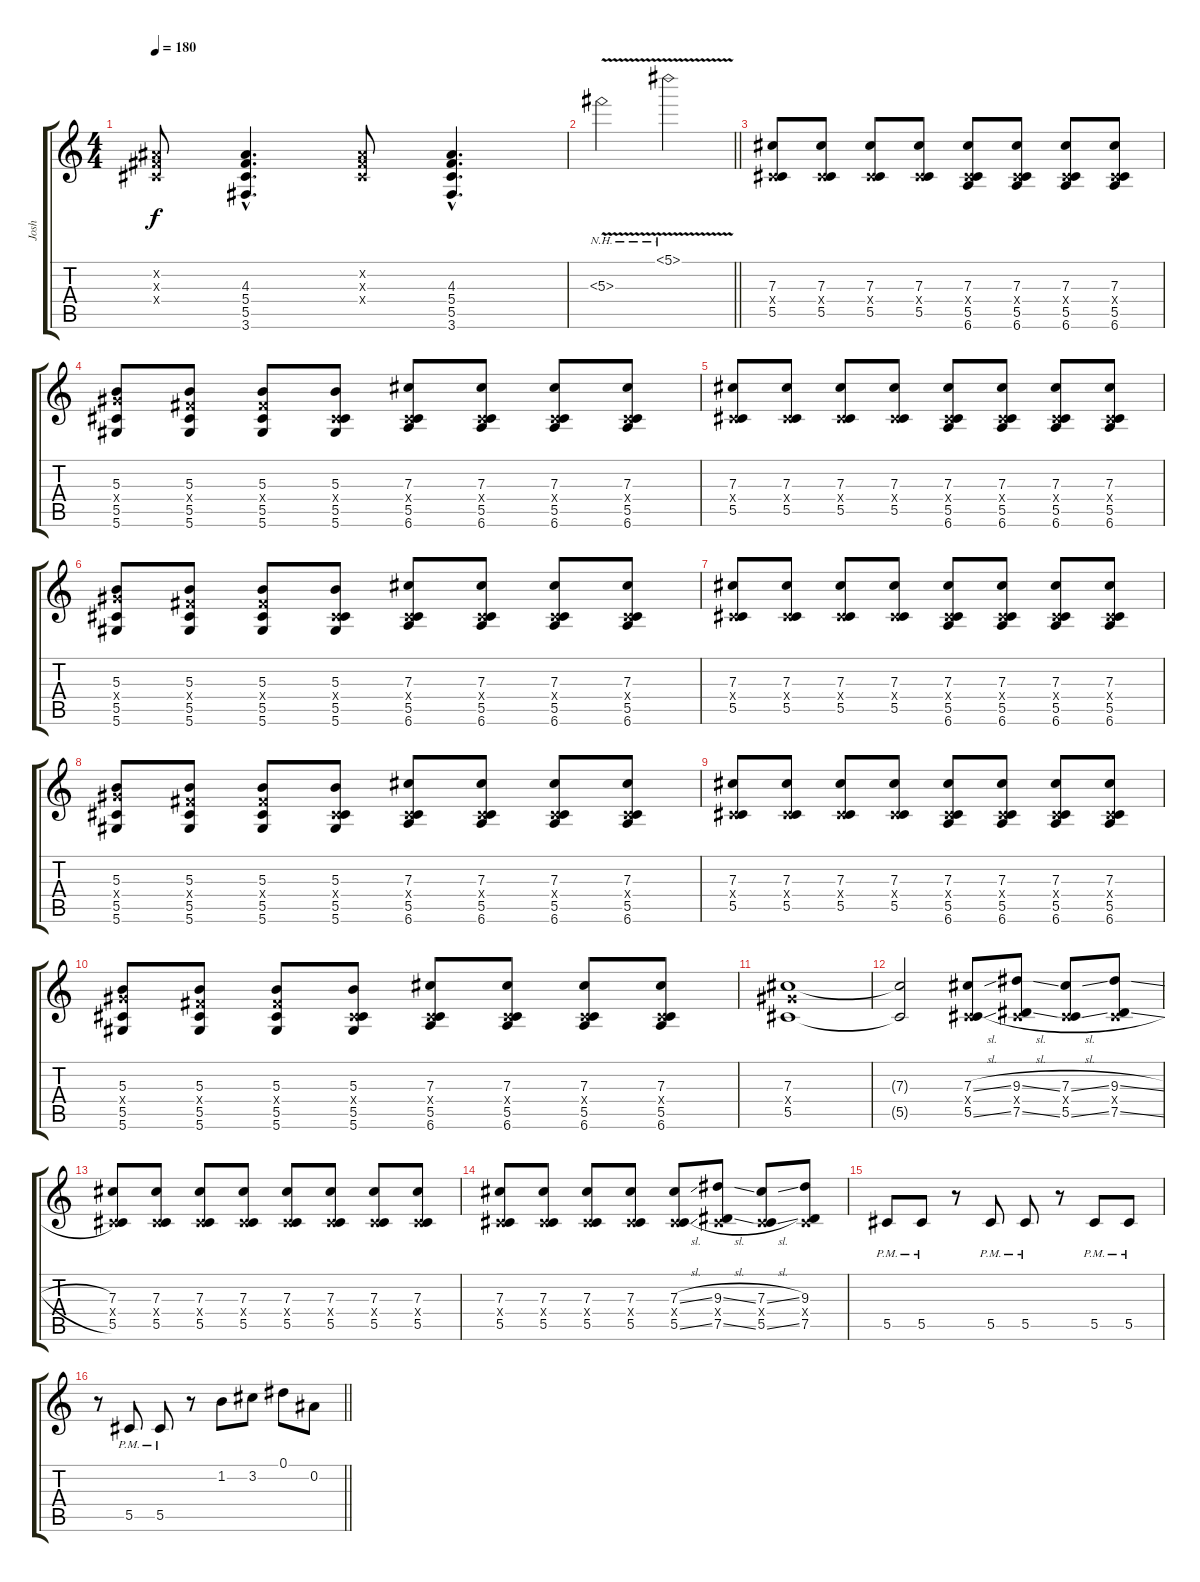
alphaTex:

\track ("Josh" "Josh") {instrument distortionguitar}
\staff {score tabs}
\tuning (Eb4 Bb3 Gb3 Db3 Ab2 Eb2) {hide}
\ts (4 4)
\tempo 180
\clef g2
\ks c
(0.2{x} 0.3{x} 0.4{x}).8{dy f} (4.3{hac} 5.4{hac} 5.5{hac} 3.6{hac}).4{d} (0.2{x} 0.3{x} 0.4{x}).8 (4.3{hac} 5.4{hac} 5.5{hac} 3.6{hac}).4{d} |
\barLineRight lightlight
5.3{nh v}.2 5.1{nh v}.2 |
\section ("" "")
(7.3 0.4{x} 5.5).8 (7.3 0.4{x} 5.5).8 (7.3 0.4{x} 5.5).8 (7.3 0.4{x} 5.5).8 (7.3 0.4{x} 5.5 6.6).8 (7.3 0.4{x} 5.5 6.6).8 (7.3 0.4{x} 5.5 6.6).8 (7.3 0.4{x} 5.5 6.6).8 |
(5.3 7.4{x} 5.5 5.6).8 (5.3 5.4{x} 5.5 5.6).8 (5.3 5.4{x} 5.5 5.6).8 (5.3 0.4{x} 5.5 5.6).8 (7.3 0.4{x} 5.5 6.6).8 (7.3 0.4{x} 5.5 6.6).8 (7.3 0.4{x} 5.5 6.6).8 (7.3 0.4{x} 5.5 6.6).8 |
(7.3 0.4{x} 5.5).8 (7.3 0.4{x} 5.5).8 (7.3 0.4{x} 5.5).8 (7.3 0.4{x} 5.5).8 (7.3 0.4{x} 5.5 6.6).8 (7.3 0.4{x} 5.5 6.6).8 (7.3 0.4{x} 5.5 6.6).8 (7.3 0.4{x} 5.5 6.6).8 |
(5.3 7.4{x} 5.5 5.6).8 (5.3 5.4{x} 5.5 5.6).8 (5.3 5.4{x} 5.5 5.6).8 (5.3 0.4{x} 5.5 5.6).8 (7.3 0.4{x} 5.5 6.6).8 (7.3 0.4{x} 5.5 6.6).8 (7.3 0.4{x} 5.5 6.6).8 (7.3 0.4{x} 5.5 6.6).8 |
(7.3 0.4{x} 5.5).8 (7.3 0.4{x} 5.5).8 (7.3 0.4{x} 5.5).8 (7.3 0.4{x} 5.5).8 (7.3 0.4{x} 5.5 6.6).8 (7.3 0.4{x} 5.5 6.6).8 (7.3 0.4{x} 5.5 6.6).8 (7.3 0.4{x} 5.5 6.6).8 |
(5.3 7.4{x} 5.5 5.6).8 (5.3 5.4{x} 5.5 5.6).8 (5.3 5.4{x} 5.5 5.6).8 (5.3 0.4{x} 5.5 5.6).8 (7.3 0.4{x} 5.5 6.6).8 (7.3 0.4{x} 5.5 6.6).8 (7.3 0.4{x} 5.5 6.6).8 (7.3 0.4{x} 5.5 6.6).8 |
(7.3 0.4{x} 5.5).8 (7.3 0.4{x} 5.5).8 (7.3 0.4{x} 5.5).8 (7.3 0.4{x} 5.5).8 (7.3 0.4{x} 5.5 6.6).8 (7.3 0.4{x} 5.5 6.6).8 (7.3 0.4{x} 5.5 6.6).8 (7.3 0.4{x} 5.5 6.6).8 |
(5.3 7.4{x} 5.5 5.6).8 (5.3 5.4{x} 5.5 5.6).8 (5.3 5.4{x} 5.5 5.6).8 (5.3 0.4{x} 5.5 5.6).8 (7.3 0.4{x} 5.5 6.6).8 (7.3 0.4{x} 5.5 6.6).8 (7.3 0.4{x} 5.5 6.6).8 (7.3 0.4{x} 5.5 6.6).8 |
(7.3 7.4{x} 5.5).1 |
(7.3{t} 5.5{t}).2 (7.3{sl} 0.4{x} 5.5{sl}).8 (9.3{sl} 0.4{x} 7.5{sl}).8 (7.3{sl} 0.4{x} 5.5{sl}).8 (9.3{sl} 0.4{x} 7.5{sl}).8 |
(7.3 0.4{x} 5.5).8 (7.3 0.4{x} 5.5).8 (7.3 0.4{x} 5.5).8 (7.3 0.4{x} 5.5).8 (7.3 0.4{x} 5.5).8 (7.3 0.4{x} 5.5).8 (7.3 0.4{x} 5.5).8 (7.3 0.4{x} 5.5).8 |
(7.3 0.4{x} 5.5).8 (7.3 0.4{x} 5.5).8 (7.3 0.4{x} 5.5).8 (7.3 0.4{x} 5.5).8 (7.3{sl} 0.4{x} 5.5{sl}).8 (9.3{sl} 0.4{x} 7.5{sl}).8 (7.3{sl} 0.4{x} 5.5{sl}).8 (9.3 0.4{x} 7.5).8 |
5.5{pm}.8 5.5{pm}.8 r.8 5.5{pm}.8 5.5{pm}.8 r.8 5.5{pm}.8 5.5{pm}.8 |
\barLineRight lightlight
r.8 5.5{pm}.8 5.5{pm}.8 r.8 1.2.8 3.2.8 0.1.8 0.2.8
